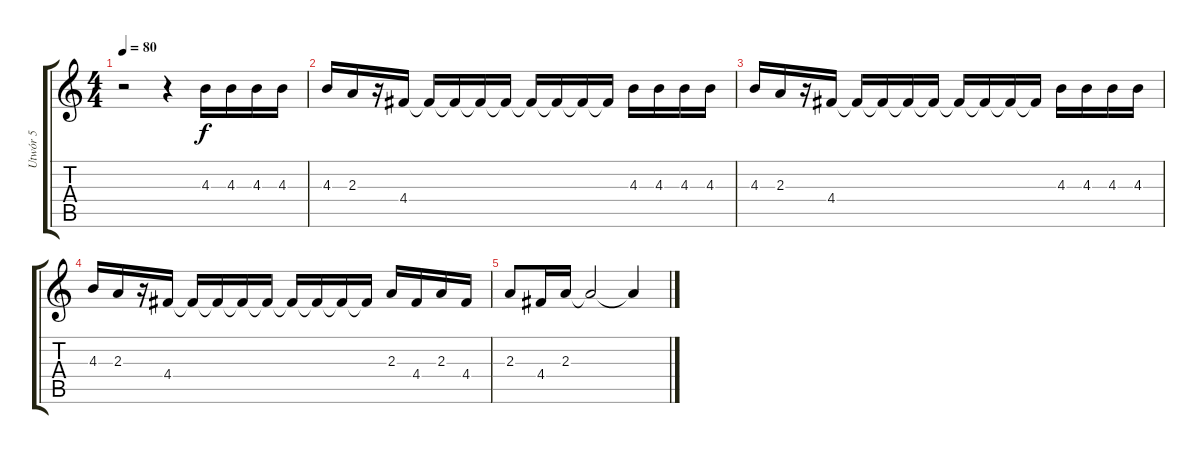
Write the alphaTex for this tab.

\track ("Utwór 5" "Utwór 5") {instrument distortionguitar}
\staff {score tabs}
\tuning (E4 B3 G3 D3 A2 E2) {hide}
\ts (4 4)
\tempo 80
\clef g2
\ks c
r.2{dy f} r.4 4.3.16 4.3.16 4.3.16 4.3.16 |
4.3.16 2.3.16 r.16 4.4.16 4.4{t}.16 4.4{t}.16 4.4{t}.16 4.4{t}.16 4.4{t}.16 4.4{t}.16 4.4{t}.16 4.4{t}.16 4.3.16 4.3.16 4.3.16 4.3.16 |
4.3.16 2.3.16 r.16 4.4.16 4.4{t}.16 4.4{t}.16 4.4{t}.16 4.4{t}.16 4.4{t}.16 4.4{t}.16 4.4{t}.16 4.4{t}.16 4.3.16 4.3.16 4.3.16 4.3.16 |
4.3.16 2.3.16 r.16 4.4.16 4.4{t}.16 4.4{t}.16 4.4{t}.16 4.4{t}.16 4.4{t}.16 4.4{t}.16 4.4{t}.16 4.4{t}.16 2.3.16 4.4.16 2.3.16 4.4.16 |
2.3.8 4.4.16 2.3.16 2.3{t}.2{volume 0} 2.3{t}.4
